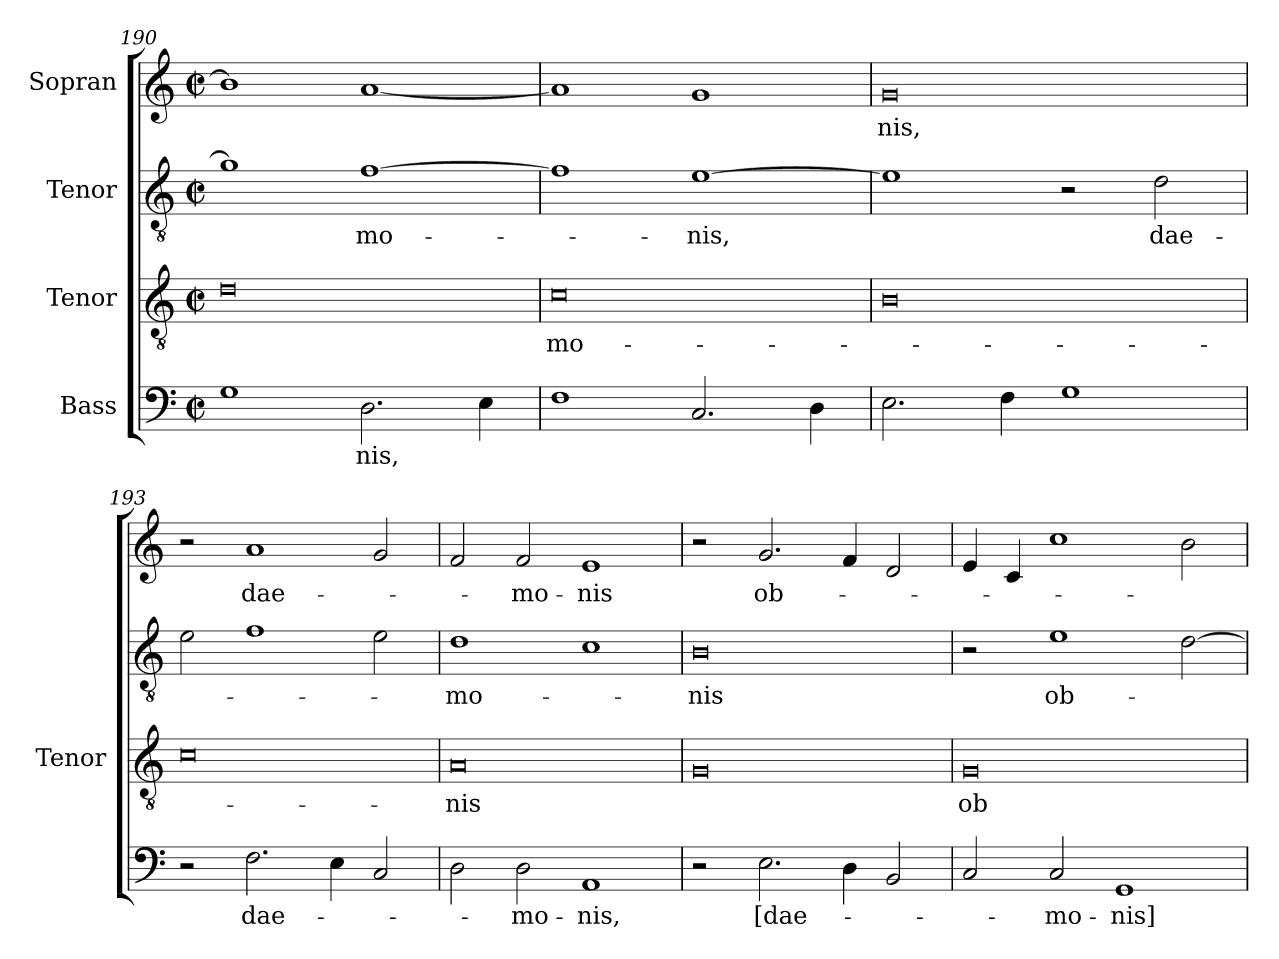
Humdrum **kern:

**kern	**text	**kern	**text	**kern	**text	**kern	**text
*part4	*part4	*part3	*part3	*part2	*part2	*part1	*part1
*staff4	*staff4	*staff3	*staff3	*staff2	*staff2	*staff1	*staff1
*I"Bass	*	*I"Tenor	*	*I"Tenor	*	*I"Sopran	*
*	*	*I'Tenor	*	*	*	*	*
*clefF4	*	*clefGv2	*	*clefGv2	*	*clefG2	*
*	*	*ITrd7c12	*	*ITrd7c12	*	*	*
*k[]	*	*k[]	*	*k[]	*	*k[]	*
*M2/2	*	*M2/2	*	*M2/2	*	*M2/2	*
*met(c|)	*	*met(c|)	*	*met(c|)	*	*met(c|)	*
=190	=190	=190	=190	=190	=190	=190	=190
1Gi	.	0Di	.	1Gi]	.	1bi]	.
!	!LO:LY:b:color=#000000	!	!	!	!	!	!
!	!	!	!	!	!LO:LY:b:color=#000000	!	!
2.Di\	-nis,	.	.	[>1Fi	-mo-	[<1ai	.
4Ei\	.	.	.	.	.	.	.
=191	=191	=191	=191	=191	=191	=191	=191
!	!	!	!LO:LY:b:color=#000000	!	!	!	!
1Fi	.	0Ci	-mo-	1Fi]	.	1ai]	.
!	!	!	!	!	!LO:LY:b:color=#000000	!	!
2.Ci/	.	.	.	[>1Ei	-nis,	1gi	.
4Di\	.	.	.	.	.	.	.
=192	=192	=192	=192	=192	=192	=192	=192
!	!	!	!	!	!	!	!LO:LY:b:color=#000000
2.Ei\	.	0BBi	.	1Ei]	.	0gi	-nis,
4Fi\	.	.	.	.	.	.	.
1Gi	.	.	.	2r	.	.	.
!	!	!	!	!	!LO:LY:b:color=#000000	!	!
.	.	.	.	2Di\	dae-	.	.
=193	=193	=193	=193	=193	=193	=193	=193
2r	.	0Ci	.	2Ei\	.	2r	.
!	!LO:LY:b:color=#000000	!	!	!	!	!	!
!	!	!	!	!	!	!	!LO:LY:b:color=#000000
2.Fi\	dae-	.	.	1Fi	.	1ai	dae-
4Ei\	.	.	.	.	.	.	.
2Ci/	.	.	.	2Ei\	.	2gi/	.
=194	=194	=194	=194	=194	=194	=194	=194
!	!	!	!LO:LY:b:color=#000000	!	!	!	!
!	!	!	!	!	!LO:LY:b:color=#000000	!	!
2Di\	.	0AAi	-nis	1Di	-mo-	2fi/	.
!	!LO:LY:b:color=#000000	!	!	!	!	!	!
!	!	!	!	!	!	!	!LO:LY:b:color=#000000
2Di\	-mo-	.	.	.	.	2fi/	-mo-
!	!LO:LY:b:color=#000000	!	!	!	!	!	!
!	!	!	!	!	!	!	!LO:LY:b:color=#000000
1AAi	-nis,	.	.	1Ci	.	1ei	-nis
=195	=195	=195	=195	=195	=195	=195	=195
!	!	!	!	!	!LO:LY:b:color=#000000	!	!
2r	.	0GGi	.	0BBi	-nis	2r	.
!	!LO:LY:b:color=#000000	!	!	!	!	!	!
!	!	!	!	!	!	!	!LO:LY:b:color=#000000
2.Ei\	[dae-	.	.	.	.	2.gi/	ob-
4Di\	.	.	.	.	.	4fi/	.
2BBi/	.	.	.	.	.	2di/	.
!!LO:LB:g=z
=196	=196	=196	=196	=196	=196	=196	=196
!	!	!	!LO:LY:b:color=#000000	!	!	!	!
2Ci/	.	0GGi	ob-	2r	.	4ei/	.
.	.	.	.	.	.	4ci/	.
!	!LO:LY:b:color=#000000	!	!	!	!	!	!
!	!	!	!	!	!LO:LY:b:color=#000000	!	!
2Ci/	-mo-	.	.	1Ei	ob-	1cci	.
!	!LO:LY:b:color=#000000	!	!	!	!	!	!
1GGi	-nis]	.	.	.	.	.	.
.	.	.	.	[>2Di\	.	2bi\	.
=	=	=	=	=	=	=	=
*-	*-	*-	*-	*-	*-	*-	*-
